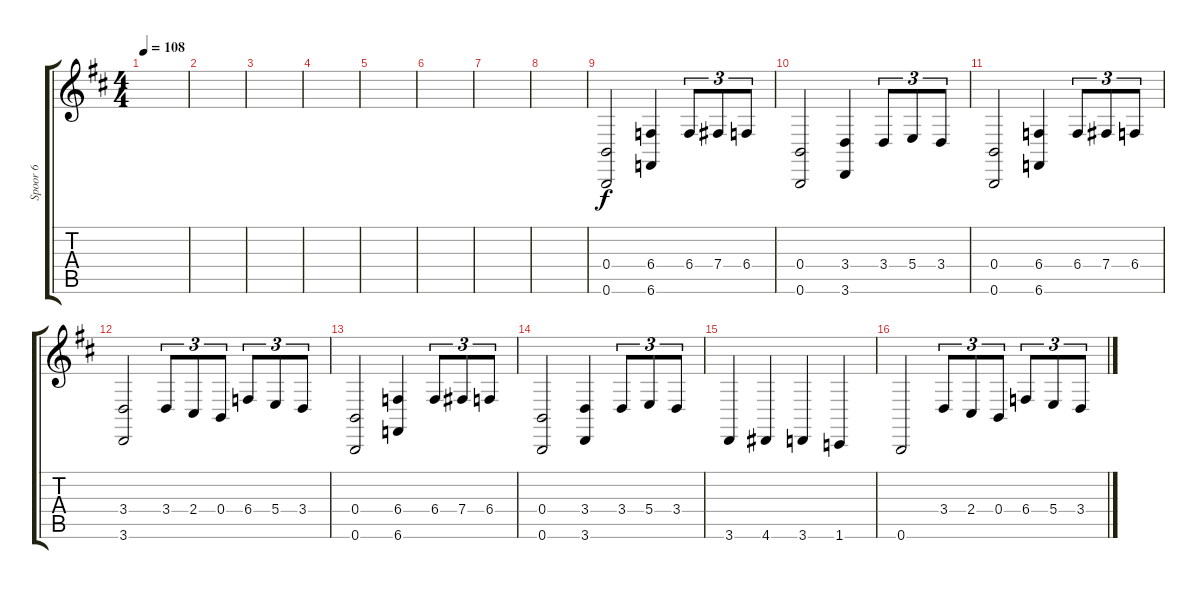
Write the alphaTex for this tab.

\track ("Spoor 6" "Spoor 6") {instrument choiraahs}
\staff {score tabs}
\tuning (Db4 Ab3 E3 B2 Gb2 B1) {hide}
\ts (4 4)
\tempo 108
\clef g2
\ks d
|
|
|
|
|
|
|
|
(0.4 0.6).2 (6.4 6.6).4 6.4.8{tu (3 2)} 7.4.8{tu (3 2)} 6.4.8{tu (3 2)} |
(0.4 0.6).2 (3.4 3.6).4 3.4.8{tu (3 2)} 5.4.8{tu (3 2)} 3.4.8{tu (3 2)} |
(0.4 0.6).2 (6.4 6.6).4 6.4.8{tu (3 2)} 7.4.8{tu (3 2)} 6.4.8{tu (3 2)} |
(3.4 3.6).2 3.4.8{tu (3 2)} 2.4.8{tu (3 2)} 0.4.8{tu (3 2)} 6.4.8{tu (3 2)} 5.4.8{tu (3 2)} 3.4.8{tu (3 2)} |
(0.4 0.6).2 (6.4 6.6).4 6.4.8{tu (3 2)} 7.4.8{tu (3 2)} 6.4.8{tu (3 2)} |
(0.4 0.6).2 (3.4 3.6).4 3.4.8{tu (3 2)} 5.4.8{tu (3 2)} 3.4.8{tu (3 2)} |
3.6.4 4.6.4 3.6.4 1.6.4 |
0.6.2 3.4.8{tu (3 2)} 2.4.8{tu (3 2)} 0.4.8{tu (3 2)} 6.4.8{tu (3 2)} 5.4.8{tu (3 2)} 3.4.8{tu (3 2)}
